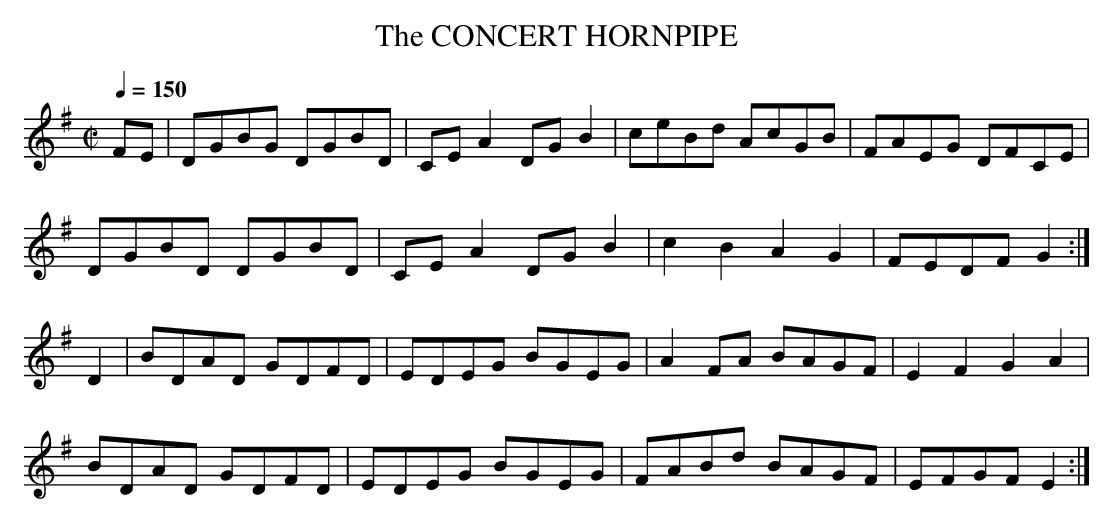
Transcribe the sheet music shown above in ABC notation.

X:1
T:CONCERT HORNPIPE, The
Q:1/4=150
M:C|
K:G
FE|DGBG DGBD|CEA2 DGB2|ceBd AcGB|FAEG DFCE|
DGBD DGBD|CE A2 DG B2|c2B2 A2G2|FEDF G2 :|
D2|BDAD GDFD|EDEG BGEG|A2FA BAGF|E2 F2 G2 A2|
BDAD GDFD|EDEG BGEG|FABd BAGF|EFGF E2 :|
